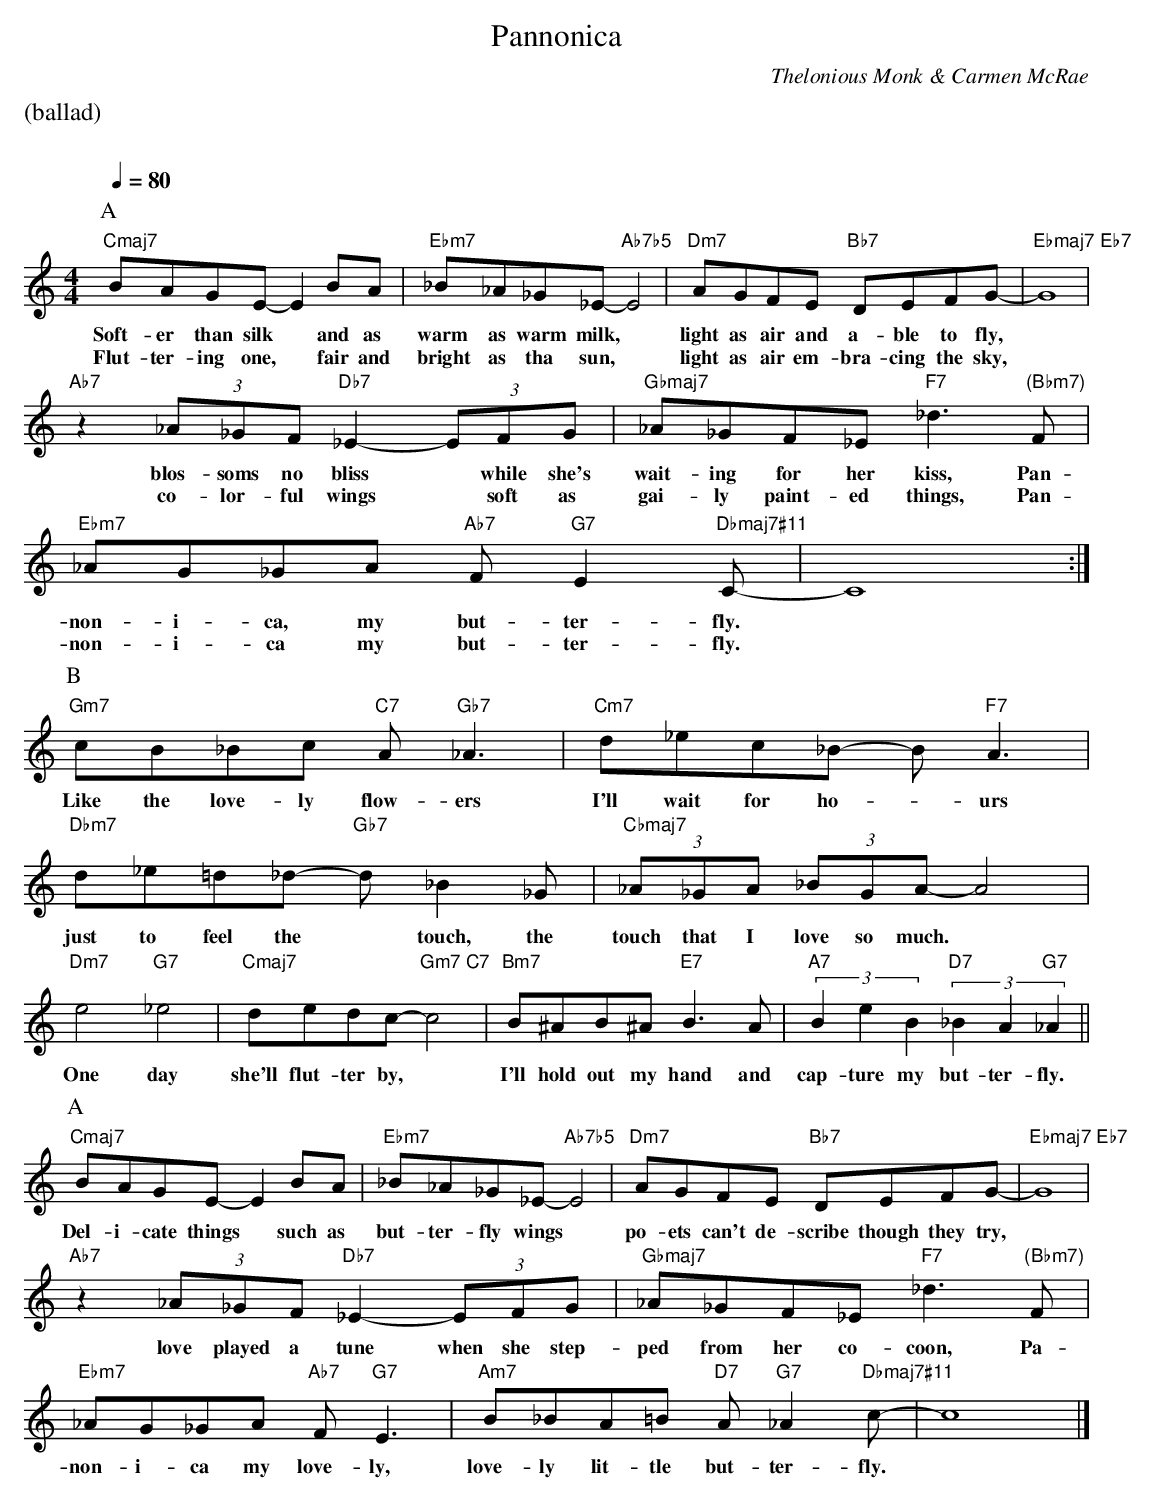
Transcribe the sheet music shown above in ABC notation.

X:1
T:Pannonica
M:4/4
L:1/8
C:Thelonious Monk & Carmen McRae
Q:1/4=80
K:C
%%text (ballad)
%%vskip 20
P:A
"Cmaj7"BAGE-E2BA|"Ebm7"_B_A_G_E-"Ab7b5"E4|"Dm7"AGFE "Bb7"DEFG-|"Ebmaj7 Eb7"G8|
w:Soft-er than silk * and as warm as warm milk, * light as air and a-ble to fly, *
w:Flut-ter-ing one, * fair and bright as tha sun, * light as air em-bra-cing the sky, *
"Ab7"z2 (3_A_GF "Db7"_E2- (3EFG|"Gbmaj7"_A_GF_E "F7"_d3"(Bbm7)"F|"Ebm7"_AG_GA "Ab7"F"G7"E2"Dbmaj7#11"C-|C8:|
w:blos-soms no bliss * while she's wait-ing for her kiss, Pan-non-i-ca, my but-ter-fly. *
w:co-lor-ful wings * soft as gai-ly paint-ed things, Pan-non-i-ca my but-ter-fly. *
P:B
"Gm7"cB_Bc "C7"A"Gb7"_A3|"Cm7"d_ec_B- B"F7"A3|"Dbm7"d_e=d_d- "Gb7"d_B2_G|"Cbmaj7"(3_A_GA (3_BGA- A4|
w:Like the love-ly flow-ers I'll wait for ho- * urs just to feel the * touch, the touch that I love so much. *
"Dm7"e4"G7"_e4|"Cmaj7"dedc- "Gm7 C7"c4|"Bm7"B^AB^A "E7"B3A|"A7"(3B2e2B2 "D7"(3_B2A2"G7"_A2||
w:One day she'll flut-ter by, * I'll hold out my hand and cap-ture my but-ter-fly.
P:A
"Cmaj7"BAGE-E2BA|"Ebm7"_B_A_G_E-"Ab7b5"E4|"Dm7"AGFE "Bb7"DEFG-|"Ebmaj7 Eb7"G8|
w:Del-i-cate things * such as but-ter-fly wings * po-ets can't de-scribe though they try, *
"Ab7"z2 (3_A_GF "Db7"_E2- (3EFG|"Gbmaj7"_A_GF_E "F7"_d3"(Bbm7)"F|
w:love played a tune when she step-ped from her co-coon, Pa-
"Ebm7"_AG_GA "Ab7"F"G7"E3|"Am7"B_BA=B "D7"A"G7"_A2"Dbmaj7#11"c-|c8|]
w:non-i-ca my love-ly, love-ly lit-tle but-ter-fly. *
